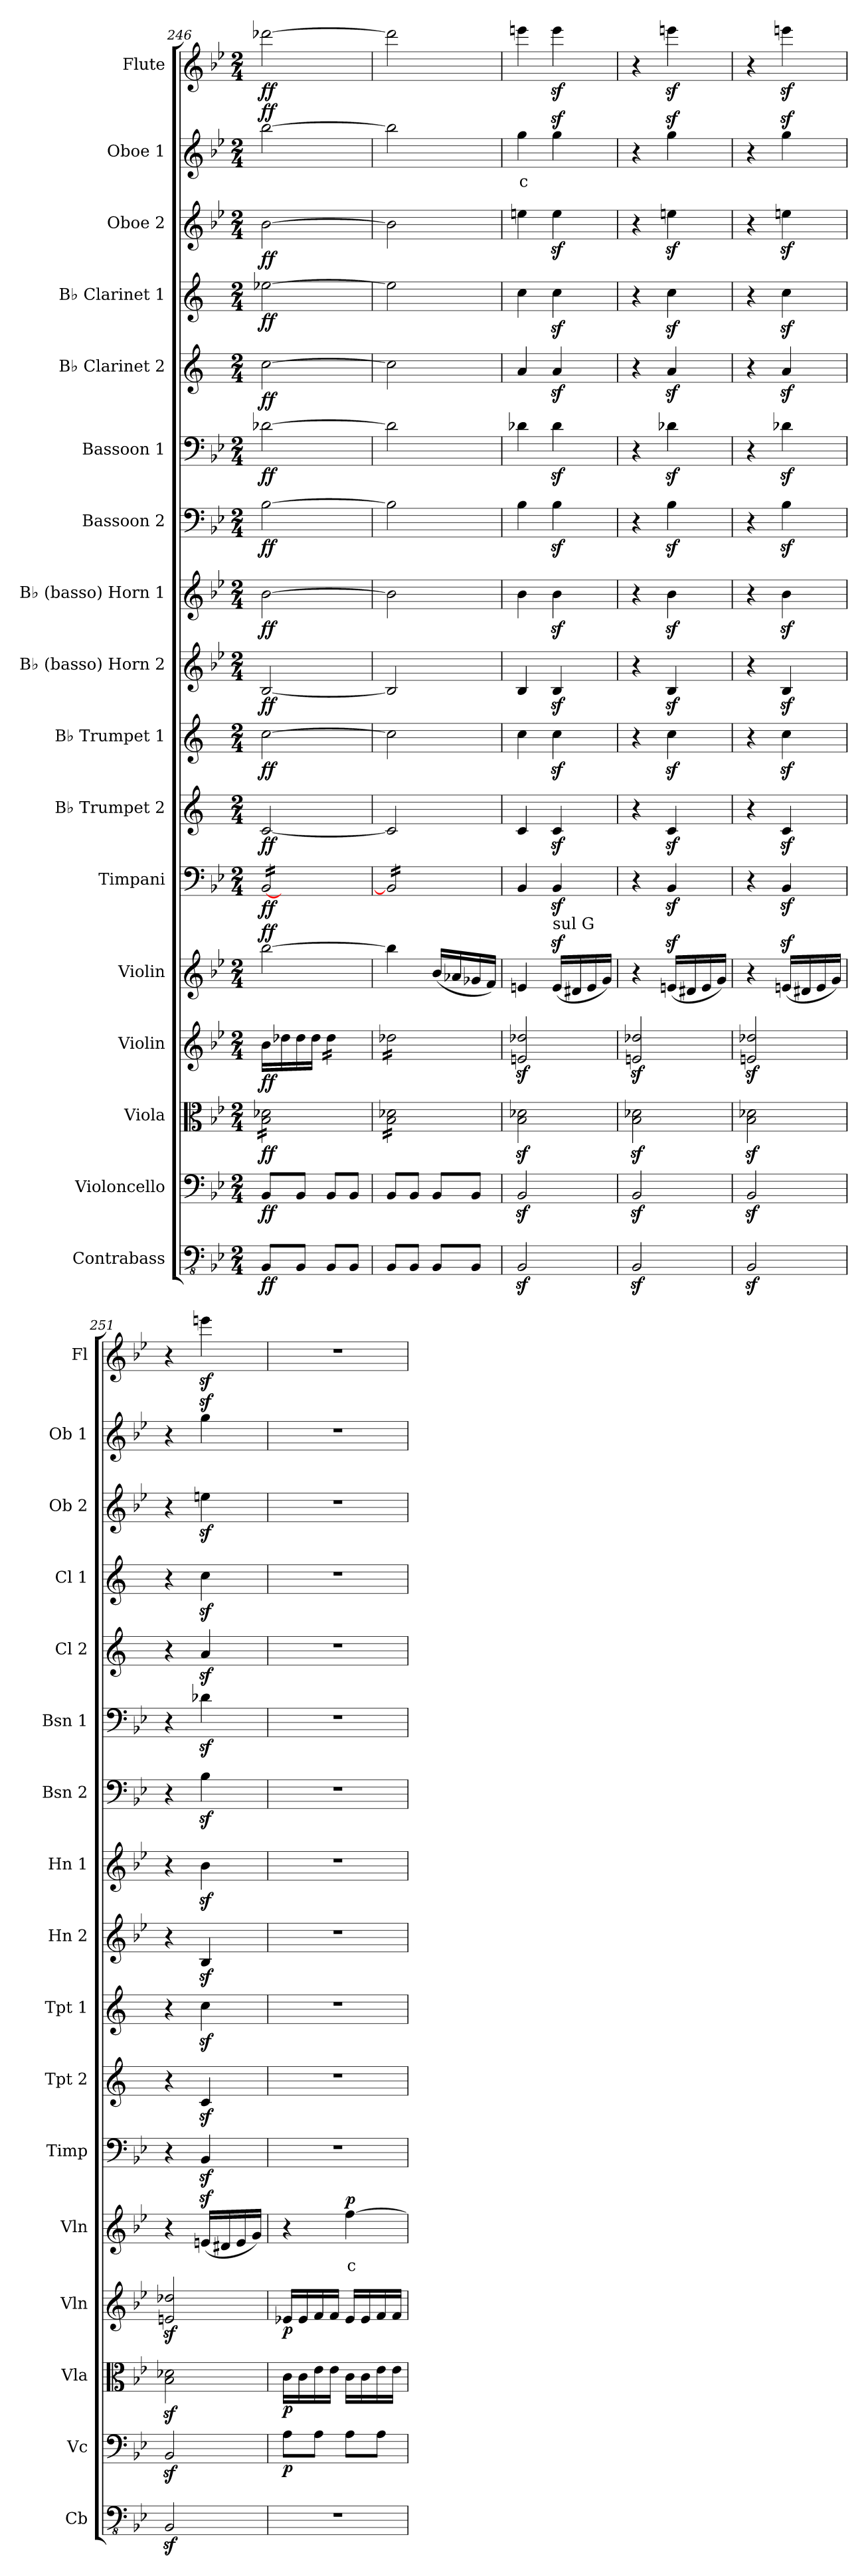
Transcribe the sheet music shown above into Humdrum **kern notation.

**kern	**dynam	**kern	**dynam	**kern	**dynam	**kern	**dynam	**kern	**text	**dynam	**kern	**dynam	**kern	**dynam	**kern	**dynam	**kern	**dynam	**kern	**dynam	**kern	**dynam	**kern	**dynam	**kern	**dynam	**kern	**dynam	**kern	**dynam	**kern	**text	**dynam	**kern	**dynam
*part17	*part17	*part16	*part16	*part15	*part15	*part14	*part14	*part13	*part13	*part13	*part12	*part12	*part11	*part11	*part10	*part10	*part9	*part9	*part8	*part8	*part7	*part7	*part6	*part6	*part5	*part5	*part4	*part4	*part3	*part3	*part2	*part2	*part2	*part1	*part1
*staff17	*staff17	*staff16	*staff16	*staff15	*staff15	*staff14	*staff14	*staff13	*staff13	*staff13	*staff12	*staff12	*staff11	*staff11	*staff10	*staff10	*staff9	*staff9	*staff8	*staff8	*staff7	*staff7	*staff6	*staff6	*staff5	*staff5	*staff4	*staff4	*staff3	*staff3	*staff2	*staff2	*staff2	*staff1	*staff1
*I"Contrabass	*	*I"Violoncello	*	*I"Viola	*	*I"Violin	*	*I"Violin	*	*	*I"Timpani	*	*I"B♭ Trumpet 2	*	*I"B♭ Trumpet 1	*	*I"B♭ (basso) Horn 2	*	*I"B♭ (basso) Horn 1	*	*I"Bassoon 2	*	*I"Bassoon 1	*	*I"B♭ Clarinet 2	*	*I"B♭ Clarinet 1	*	*I"Oboe 2	*	*I"Oboe 1	*	*	*I"Flute	*
*I'Cb	*	*I'Vc	*	*I'Vla	*	*I'Vln	*	*I'Vln	*	*	*I'Timp	*	*I'Tpt 2	*	*I'Tpt 1	*	*I'Hn 2	*	*I'Hn 1	*	*I'Bsn 2	*	*I'Bsn 1	*	*I'Cl 2	*	*I'Cl 1	*	*I'Ob 2	*	*I'Ob 1	*	*	*I'Fl	*
!!LO:PB:g=z
*clefFv4	*	*clefF4	*	*clefC3	*	*clefG2	*	*clefG2	*	*	*clefF4	*	*clefG2	*	*clefG2	*	*clefG2	*	*clefG2	*	*clefF4	*	*clefF4	*	*clefG2	*	*clefG2	*	*clefG2	*	*clefG2	*	*	*clefG2	*
*	*	*	*	*	*	*	*	*	*	*	*	*	*ITrd1c2	*	*ITrd1c2	*	*ITrd8c14	*	*ITrd8c14	*	*	*	*	*	*ITrd1c2	*	*ITrd1c2	*	*	*	*	*	*	*	*
*k[b-e-]	*	*k[b-e-]	*	*k[b-e-]	*	*k[b-e-]	*	*k[b-e-]	*	*	*k[b-e-]	*	*k[b-e-]	*	*k[b-e-]	*	*k[b-e-]	*	*k[b-e-]	*	*k[b-e-]	*	*k[b-e-]	*	*k[b-e-]	*	*k[b-e-]	*	*k[b-e-]	*	*k[b-e-]	*	*	*k[b-e-]	*
*M2/4	*	*M2/4	*	*M2/4	*	*M2/4	*	*M2/4	*	*	*M2/4	*	*M2/4	*	*M2/4	*	*M2/4	*	*M2/4	*	*M2/4	*	*M2/4	*	*M2/4	*	*M2/4	*	*M2/4	*	*M2/4	*	*	*M2/4	*
=246	=246	=246	=246	=246	=246	=246	=246	=246	=246	=246	=246	=246	=246	=246	=246	=246	=246	=246	=246	=246	=246	=246	=246	=246	=246	=246	=246	=246	=246	=246	=246	=246	=246	=246	=246
!	!LO:DY:b	!	!LO:DY:b	!	!LO:DY:b	!	!LO:DY:b	!	!	!LO:DY:b	!	!LO:DY:b	!	!LO:DY:b	!	!LO:DY:b	!	!LO:DY:b	!	!LO:DY:b	!	!LO:DY:b	!	!LO:DY:b	!	!LO:DY:b	!	!LO:DY:b	!	!LO:DY:b	!	!	!LO:DY:b	!	!LO:DY:b
*	*	*	*	*tremolo	*	*	*	*	*	*	*	*	*	*	*	*	*	*	*	*	*	*	*	*	*	*	*	*	*	*	*	*	*	*	*
*	*	*	*	*	*	*	*	*	*	*	*tremolo	*	*	*	*	*	*	*	*	*	*	*	*	*	*	*	*	*	*	*	*	*	*	*	*
8BBB-/L	ff	8BB-/L	ff	16B-\ 16d-X\LL	ff	16b-\LL	ff	[2bb-\	.	ff	[16BB-/LL	ff	[2B-/	ff	[2b-\	ff	[2BB-/	ff	[2B-\	ff	[2B-\	ff	[2d-X\	ff	[2b-\	ff	[2dd-X\	ff	[2b-\	ff	[2bb-\	.	ff	[2ddd-X\	ff
.	.	.	.	16B-\ 16d-X\	.	16dd-X\	.	.	.	.	16BB-/	.	.	.	.	.	.	.	.	.	.	.	.	.	.	.	.	.	.	.	.	.	.	.	.
8BBB-/J	.	8BB-/J	.	16B-\ 16d-X\	.	16dd-\	.	.	.	.	16BB-/	.	.	.	.	.	.	.	.	.	.	.	.	.	.	.	.	.	.	.	.	.	.	.	.
.	.	.	.	16B-\ 16d-X\	.	16dd-\JJ	.	.	.	.	16BB-/	.	.	.	.	.	.	.	.	.	.	.	.	.	.	.	.	.	.	.	.	.	.	.	.
*	*	*	*	*	*	*tremolo	*	*	*	*	*	*	*	*	*	*	*	*	*	*	*	*	*	*	*	*	*	*	*	*	*	*	*	*	*
8BBB-/L	.	8BB-/L	.	16B-\ 16d-X\	.	16dd-\LL	.	.	.	.	16BB-/	.	.	.	.	.	.	.	.	.	.	.	.	.	.	.	.	.	.	.	.	.	.	.	.
.	.	.	.	16B-\ 16d-X\	.	16dd-\	.	.	.	.	16BB-/	.	.	.	.	.	.	.	.	.	.	.	.	.	.	.	.	.	.	.	.	.	.	.	.
8BBB-/J	.	8BB-/J	.	16B-\ 16d-X\	.	16dd-\	.	.	.	.	16BB-/	.	.	.	.	.	.	.	.	.	.	.	.	.	.	.	.	.	.	.	.	.	.	.	.
.	.	.	.	16B-\ 16d-X\JJ	.	16dd-\JJ	.	.	.	.	16BB-/JJ	.	.	.	.	.	.	.	.	.	.	.	.	.	.	.	.	.	.	.	.	.	.	.	.
=247	=247	=247	=247	=247	=247	=247	=247	=247	=247	=247	=247	=247	=247	=247	=247	=247	=247	=247	=247	=247	=247	=247	=247	=247	=247	=247	=247	=247	=247	=247	=247	=247	=247	=247	=247
8BBB-/L	.	8BB-/L	.	16B-\ 16d-X\LL	.	16dd-X\LL	.	4bb-\]	.	.	16BB-/]LL	.	2B-/]	.	2b-\]	.	2BB-/]	.	2B-\]	.	2B-\]	.	2d-\]	.	2b-\]	.	2dd-\]	.	2b-\]	.	2bb-\]	.	.	2ddd-\]	.
.	.	.	.	16B-\ 16d-X\	.	16dd-X\	.	.	.	.	16BB-/	.	.	.	.	.	.	.	.	.	.	.	.	.	.	.	.	.	.	.	.	.	.	.	.
8BBB-/J	.	8BB-/J	.	16B-\ 16d-X\	.	16dd-X\	.	.	.	.	16BB-/	.	.	.	.	.	.	.	.	.	.	.	.	.	.	.	.	.	.	.	.	.	.	.	.
.	.	.	.	16B-\ 16d-X\	.	16dd-X\	.	.	.	.	16BB-/	.	.	.	.	.	.	.	.	.	.	.	.	.	.	.	.	.	.	.	.	.	.	.	.
8BBB-/L	.	8BB-/L	.	16B-\ 16d-X\	.	16dd-X\	.	(<16b-/LL	.	.	16BB-/	.	.	.	.	.	.	.	.	.	.	.	.	.	.	.	.	.	.	.	.	.	.	.	.
.	.	.	.	16B-\ 16d-X\	.	16dd-X\	.	16a-X/	.	.	16BB-/	.	.	.	.	.	.	.	.	.	.	.	.	.	.	.	.	.	.	.	.	.	.	.	.
8BBB-/J	.	8BB-/J	.	16B-\ 16d-X\	.	16dd-X\	.	16g-X/	.	.	16BB-/	.	.	.	.	.	.	.	.	.	.	.	.	.	.	.	.	.	.	.	.	.	.	.	.
.	.	.	.	16B-\ 16d-X\JJ	.	16dd-X\JJ	.	16f/JJ)	.	.	16BB-/JJ	.	.	.	.	.	.	.	.	.	.	.	.	.	.	.	.	.	.	.	.	.	.	.	.
*	*	*	*	*	*	*	*	*	*	*	*Xtremolo	*	*	*	*	*	*	*	*	*	*	*	*	*	*	*	*	*	*	*	*	*	*	*	*
*	*	*	*	*	*	*Xtremolo	*	*	*	*	*	*	*	*	*	*	*	*	*	*	*	*	*	*	*	*	*	*	*	*	*	*	*	*	*
*	*	*	*	*Xtremolo	*	*	*	*	*	*	*	*	*	*	*	*	*	*	*	*	*	*	*	*	*	*	*	*	*	*	*	*	*	*	*
=248	=248	=248	=248	=248	=248	=248	=248	=248	=248	=248	=248	=248	=248	=248	=248	=248	=248	=248	=248	=248	=248	=248	=248	=248	=248	=248	=248	=248	=248	=248	=248	=248	=248	=248	=248
!	!	!	!	!	!	!	!	!	!	!	!	!	!	!	!	!	!	!	!	!	!	!	!	!	!	!	!	!	!	!	!	!LO:LY:b:color=#FF0000	!	!	!
2BBB-z</	.	2BB-z</	.	2B-\z< 2d-X\z<	.	2en/z< 2dd-X/z<	.	4en/	.	.	4BB-/	.	4B-/	.	4b-\	.	4BB-/	.	4B-\	.	4B-\	.	4d-X\	.	4g/	.	4b-\	.	4een\	.	4gg\	c	.	4eeen\	.
!	!	!	!	!	!	!	!	!LO:TX:a:t=sul G	!	!	!	!	!	!	!	!	!	!	!	!	!	!	!	!	!	!	!	!	!	!	!	!	!	!	!
.	.	.	.	.	.	.	.	(<16ez</LL	.	.	4BB-z</	.	4B-z</	.	4b-z<\	.	4BB-z</	.	4B-z<\	.	4B-z<\	.	4d-z<\	.	4gz</	.	4b-z<\	.	4eez<\	.	4ggz<\	.	.	4eeez<\	.
.	.	.	.	.	.	.	.	16d#X/	.	.	.	.	.	.	.	.	.	.	.	.	.	.	.	.	.	.	.	.	.	.	.	.	.	.	.
.	.	.	.	.	.	.	.	16e/	.	.	.	.	.	.	.	.	.	.	.	.	.	.	.	.	.	.	.	.	.	.	.	.	.	.	.
.	.	.	.	.	.	.	.	16g/JJ)	.	.	.	.	.	.	.	.	.	.	.	.	.	.	.	.	.	.	.	.	.	.	.	.	.	.	.
=249	=249	=249	=249	=249	=249	=249	=249	=249	=249	=249	=249	=249	=249	=249	=249	=249	=249	=249	=249	=249	=249	=249	=249	=249	=249	=249	=249	=249	=249	=249	=249	=249	=249	=249	=249
2BBB-z</	.	2BB-z</	.	2B-\z< 2d-X\z<	.	2en/z< 2dd-X/z<	.	4r	.	.	4r	.	4r	.	4r	.	4r	.	4r	.	4r	.	4r	.	4r	.	4r	.	4r	.	4r	.	.	4r	.
.	.	.	.	.	.	.	.	(<16enz</LL	.	.	4BB-z</	.	4B-z</	.	4b-z<\	.	4BB-z</	.	4B-z<\	.	4B-z<\	.	4d-Xz<\	.	4gz</	.	4b-z<\	.	4eenz<\	.	4ggz<\	.	.	4eeenz<\	.
.	.	.	.	.	.	.	.	16d#X/	.	.	.	.	.	.	.	.	.	.	.	.	.	.	.	.	.	.	.	.	.	.	.	.	.	.	.
.	.	.	.	.	.	.	.	16e/	.	.	.	.	.	.	.	.	.	.	.	.	.	.	.	.	.	.	.	.	.	.	.	.	.	.	.
.	.	.	.	.	.	.	.	16g/JJ)	.	.	.	.	.	.	.	.	.	.	.	.	.	.	.	.	.	.	.	.	.	.	.	.	.	.	.
=250	=250	=250	=250	=250	=250	=250	=250	=250	=250	=250	=250	=250	=250	=250	=250	=250	=250	=250	=250	=250	=250	=250	=250	=250	=250	=250	=250	=250	=250	=250	=250	=250	=250	=250	=250
2BBB-z</	.	2BB-z</	.	2B-\z< 2d-X\z<	.	2en/z< 2dd-X/z<	.	4r	.	.	4r	.	4r	.	4r	.	4r	.	4r	.	4r	.	4r	.	4r	.	4r	.	4r	.	4r	.	.	4r	.
.	.	.	.	.	.	.	.	(<16enz</LL	.	.	4BB-z</	.	4B-z</	.	4b-z<\	.	4BB-z</	.	4B-z<\	.	4B-z<\	.	4d-Xz<\	.	4gz</	.	4b-z<\	.	4eenz<\	.	4ggz<\	.	.	4eeenz<\	.
.	.	.	.	.	.	.	.	16d#X/	.	.	.	.	.	.	.	.	.	.	.	.	.	.	.	.	.	.	.	.	.	.	.	.	.	.	.
.	.	.	.	.	.	.	.	16e/	.	.	.	.	.	.	.	.	.	.	.	.	.	.	.	.	.	.	.	.	.	.	.	.	.	.	.
.	.	.	.	.	.	.	.	16g/JJ)	.	.	.	.	.	.	.	.	.	.	.	.	.	.	.	.	.	.	.	.	.	.	.	.	.	.	.
=251	=251	=251	=251	=251	=251	=251	=251	=251	=251	=251	=251	=251	=251	=251	=251	=251	=251	=251	=251	=251	=251	=251	=251	=251	=251	=251	=251	=251	=251	=251	=251	=251	=251	=251	=251
2BBB-z</	.	2BB-z</	.	2B-\z< 2d-X\z<	.	2en/z< 2dd-X/z<	.	4r	.	.	4r	.	4r	.	4r	.	4r	.	4r	.	4r	.	4r	.	4r	.	4r	.	4r	.	4r	.	.	4r	.
.	.	.	.	.	.	.	.	(<16enz</LL	.	.	4BB-z</	.	4B-z</	.	4b-z<\	.	4BB-z</	.	4B-z<\	.	4B-z<\	.	4d-Xz<\	.	4gz</	.	4b-z<\	.	4eenz<\	.	4ggz<\	.	.	4eeenz<\	.
.	.	.	.	.	.	.	.	16d#X/	.	.	.	.	.	.	.	.	.	.	.	.	.	.	.	.	.	.	.	.	.	.	.	.	.	.	.
.	.	.	.	.	.	.	.	16e/	.	.	.	.	.	.	.	.	.	.	.	.	.	.	.	.	.	.	.	.	.	.	.	.	.	.	.
.	.	.	.	.	.	.	.	16g/JJ)	.	.	.	.	.	.	.	.	.	.	.	.	.	.	.	.	.	.	.	.	.	.	.	.	.	.	.
=252	=252	=252	=252	=252	=252	=252	=252	=252	=252	=252	=252	=252	=252	=252	=252	=252	=252	=252	=252	=252	=252	=252	=252	=252	=252	=252	=252	=252	=252	=252	=252	=252	=252	=252	=252
!	!	!	!LO:DY:b	!	!LO:DY:b	!	!LO:DY:b	!	!	!	!	!	!	!	!	!	!	!	!	!	!	!	!	!	!	!	!	!	!	!	!	!	!	!	!
2r	.	8A\L	p	16c\LL	p	16e-X/LL	p	4r	.	.	2r	.	2r	.	2r	.	2r	.	2r	.	2r	.	2r	.	2r	.	2r	.	2r	.	2r	.	.	2r	.
.	.	.	.	16c\	.	16e-/	.	.	.	.	.	.	.	.	.	.	.	.	.	.	.	.	.	.	.	.	.	.	.	.	.	.	.	.	.
.	.	8A\J	.	16e-\	.	16f/	.	.	.	.	.	.	.	.	.	.	.	.	.	.	.	.	.	.	.	.	.	.	.	.	.	.	.	.	.
.	.	.	.	16e-\JJ	.	16f/JJ	.	.	.	.	.	.	.	.	.	.	.	.	.	.	.	.	.	.	.	.	.	.	.	.	.	.	.	.	.
!	!	!	!	!	!	!	!	!	!LO:LY:b:color=#FF0000	!LO:DY:b	!	!	!	!	!	!	!	!	!	!	!	!	!	!	!	!	!	!	!	!	!	!	!	!	!
.	.	8A\L	.	16c\LL	.	16e-/LL	.	[4ff\	c	p	.	.	.	.	.	.	.	.	.	.	.	.	.	.	.	.	.	.	.	.	.	.	.	.	.
.	.	.	.	16c\	.	16e-/	.	.	.	.	.	.	.	.	.	.	.	.	.	.	.	.	.	.	.	.	.	.	.	.	.	.	.	.	.
.	.	8A\J	.	16e-\	.	16f/	.	.	.	.	.	.	.	.	.	.	.	.	.	.	.	.	.	.	.	.	.	.	.	.	.	.	.	.	.
.	.	.	.	16e-\JJ	.	16f/JJ	.	.	.	.	.	.	.	.	.	.	.	.	.	.	.	.	.	.	.	.	.	.	.	.	.	.	.	.	.
=	=	=	=	=	=	=	=	=	=	=	=	=	=	=	=	=	=	=	=	=	=	=	=	=	=	=	=	=	=	=	=	=	=	=	=
*-	*-	*-	*-	*-	*-	*-	*-	*-	*-	*-	*-	*-	*-	*-	*-	*-	*-	*-	*-	*-	*-	*-	*-	*-	*-	*-	*-	*-	*-	*-	*-	*-	*-	*-	*-
